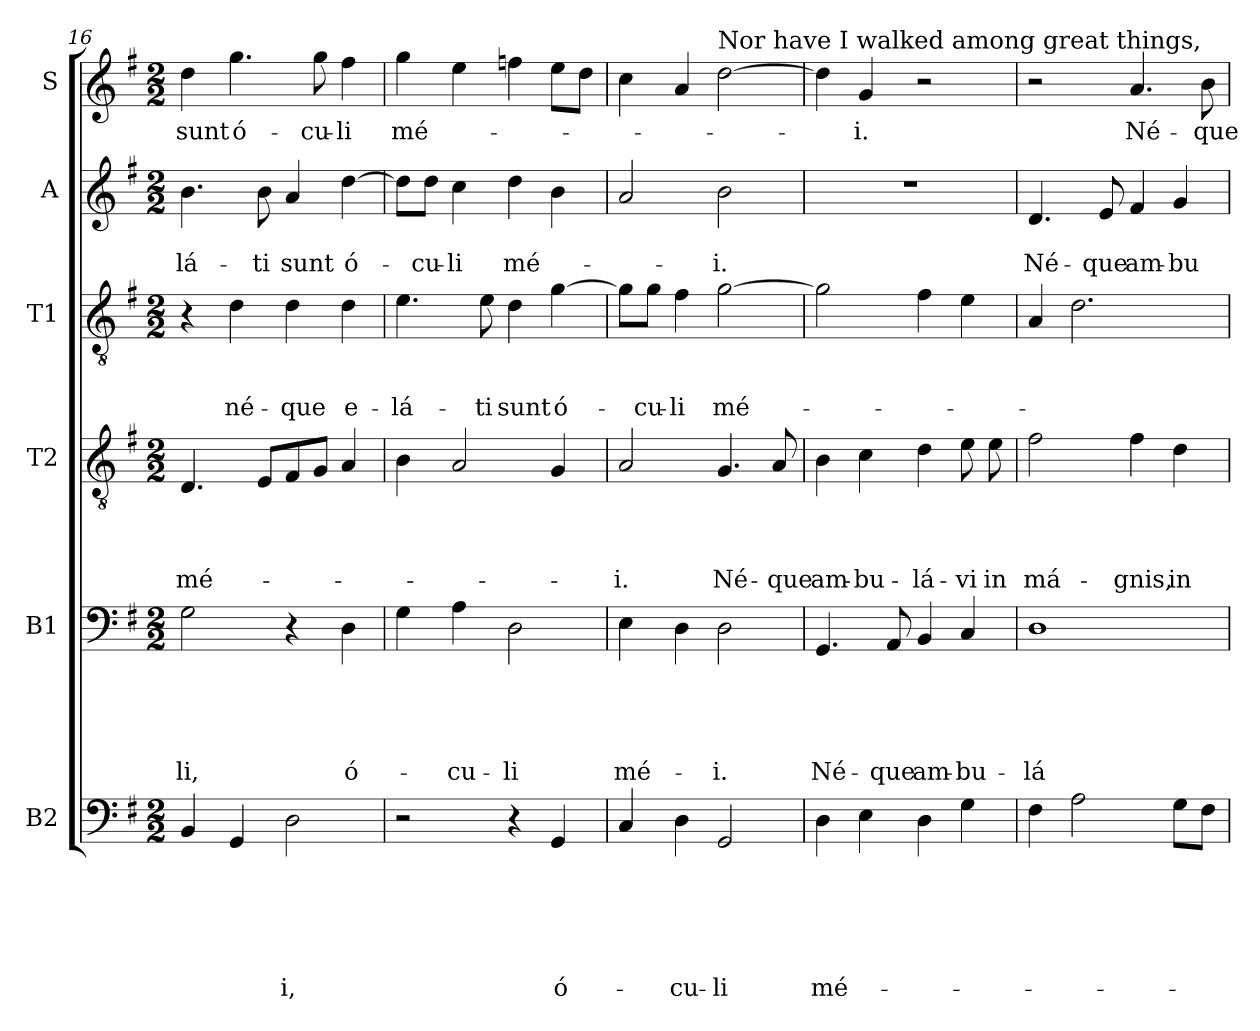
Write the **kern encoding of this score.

**kern	**text	**text	**text	**text	**text	**text	**kern	**text	**text	**text	**text	**text	**kern	**text	**text	**text	**text	**kern	**text	**text	**text	**kern	**text	**text	**kern	**text
*part6	*part6	*part6	*part6	*part6	*part6	*part6	*part5	*part5	*part5	*part5	*part5	*part5	*part4	*part4	*part4	*part4	*part4	*part3	*part3	*part3	*part3	*part2	*part2	*part2	*part1	*part1
*staff6	*staff6	*staff6	*staff6	*staff6	*staff6	*staff6	*staff5	*staff5	*staff5	*staff5	*staff5	*staff5	*staff4	*staff4	*staff4	*staff4	*staff4	*staff3	*staff3	*staff3	*staff3	*staff2	*staff2	*staff2	*staff1	*staff1
*I"B2	*	*	*	*	*	*	*I"B1	*	*	*	*	*	*I"T2	*	*	*	*	*I"T1	*	*	*	*I"A	*	*	*I"S	*
!!LO:PB:g=z
*clefF4	*	*	*	*	*	*	*clefF4	*	*	*	*	*	*clefGv2	*	*	*	*	*clefGv2	*	*	*	*clefG2	*	*	*clefG2	*
*k[f#]	*	*	*	*	*	*	*k[f#]	*	*	*	*	*	*k[f#]	*	*	*	*	*k[f#]	*	*	*	*k[f#]	*	*	*k[f#]	*
*G:	*	*	*	*	*	*	*G:	*	*	*	*	*	*G:	*	*	*	*	*G:	*	*	*	*G:	*	*	*G:	*
*M2/2	*	*	*	*	*	*	*M2/2	*	*	*	*	*	*M2/2	*	*	*	*	*M2/2	*	*	*	*M2/2	*	*	*M2/2	*
=16	=16	=16	=16	=16	=16	=16	=16	=16	=16	=16	=16	=16	=16	=16	=16	=16	=16	=16	=16	=16	=16	=16	=16	=16	=16	=16
!	!	!	!	!	!	!	!	!	!	!	!	!LO:LY:b	!	!	!	!	!LO:LY:b	!	!	!	!	!	!	!LO:LY:b	!	!LO:LY:b
4BB/	.	.	.	.	.	.	2G\	.	.	.	.	-li,	4.D/	.	.	.	mé-	4r	.	.	.	4.b\	.	-lá-	4dd\	sunt
!	!	!	!	!	!	!	!	!	!	!	!	!	!	!	!	!	!	!	!	!	!LO:LY:b	!	!	!	!	!LO:LY:b
4GG/	.	.	.	.	.	.	.	.	.	.	.	.	.	.	.	.	.	4d\	.	.	né-	.	.	.	4.gg\	ó-
!	!	!	!	!	!	!	!	!	!	!	!	!	!	!	!	!	!	!	!	!	!	!	!	!LO:LY:b	!	!
.	.	.	.	.	.	.	.	.	.	.	.	.	8E/L	.	.	.	.	.	.	.	.	8b\	.	-ti	.	.
!	!	!	!	!	!	!LO:LY:b	!	!	!	!	!	!	!	!	!	!	!	!	!	!	!LO:LY:b	!	!	!LO:LY:b	!	!
2D\	.	.	.	.	.	-i,	4r	.	.	.	.	.	8F#/	.	.	.	.	4d\	.	.	-que	4a/	.	sunt	.	.
!	!	!	!	!	!	!	!	!	!	!	!	!	!	!	!	!	!	!	!	!	!	!	!	!	!	!LO:LY:b
.	.	.	.	.	.	.	.	.	.	.	.	.	8G/J	.	.	.	.	.	.	.	.	.	.	.	8gg\	-cu-
!	!	!	!	!	!	!	!	!	!	!	!	!LO:LY:b	!	!	!	!	!	!	!	!	!LO:LY:b	!	!	!LO:LY:b	!	!LO:LY:b
.	.	.	.	.	.	.	4D\	.	.	.	.	ó-	4A/	.	.	.	.	4d\	.	.	e-	[4dd\	.	ó-	4ff#\	-li
=17	=17	=17	=17	=17	=17	=17	=17	=17	=17	=17	=17	=17	=17	=17	=17	=17	=17	=17	=17	=17	=17	=17	=17	=17	=17	=17
!	!	!	!	!	!	!	!	!	!	!	!	!	!	!	!	!	!	!	!	!	!LO:LY:b	!	!	!	!	!LO:LY:b
2r	.	.	.	.	.	.	4G\	.	.	.	.	.	4B\	.	.	.	.	4.e\	.	.	-lá-	8dd\L]	.	.	4gg\	mé-
!	!	!	!	!	!	!	!	!	!	!	!	!	!	!	!	!	!	!	!	!	!	!	!	!LO:LY:b	!	!
.	.	.	.	.	.	.	.	.	.	.	.	.	.	.	.	.	.	.	.	.	.	8dd\J	.	-cu-	.	.
!	!	!	!	!	!	!	!	!	!	!	!	!LO:LY:b	!	!	!	!	!	!	!	!	!	!	!	!LO:LY:b	!	!
.	.	.	.	.	.	.	4A\	.	.	.	.	-cu-	2A/	.	.	.	.	.	.	.	.	4cc\	.	-li	4ee\	.
!	!	!	!	!	!	!	!	!	!	!	!	!	!	!	!	!	!	!	!	!	!LO:LY:b	!	!	!	!	!
.	.	.	.	.	.	.	.	.	.	.	.	.	.	.	.	.	.	8e\	.	.	-ti	.	.	.	.	.
!	!	!	!	!	!	!	!	!	!	!	!	!LO:LY:b	!	!	!	!	!	!	!	!	!LO:LY:b	!	!	!LO:LY:b	!	!
4r	.	.	.	.	.	.	2D\	.	.	.	.	-li	.	.	.	.	.	4d\	.	.	sunt	4dd\	.	mé-	4ffni\	.
!	!	!	!	!	!	!LO:LY:b	!	!	!	!	!	!	!	!	!	!	!	!	!	!	!LO:LY:b	!	!	!	!	!
4GG/	.	.	.	.	.	ó-	.	.	.	.	.	.	4G/	.	.	.	.	[4g\	.	.	ó-	4b\	.	.	8ee\L	.
.	.	.	.	.	.	.	.	.	.	.	.	.	.	.	.	.	.	.	.	.	.	.	.	.	8dd\J	.
=18	=18	=18	=18	=18	=18	=18	=18	=18	=18	=18	=18	=18	=18	=18	=18	=18	=18	=18	=18	=18	=18	=18	=18	=18	=18	=18
!	!	!	!	!	!	!	!	!	!	!	!	!LO:LY:b	!	!	!	!	!LO:LY:b	!	!	!	!	!	!	!	!	!
4C/	.	.	.	.	.	.	4E\	.	.	.	.	mé-	2A/	.	.	.	-i.	8g\L]	.	.	.	2a/	.	.	4cc\	.
!	!	!	!	!	!	!	!	!	!	!	!	!	!	!	!	!	!	!	!	!	!LO:LY:b	!	!	!	!	!
.	.	.	.	.	.	.	.	.	.	.	.	.	.	.	.	.	.	8g\J	.	.	-cu-	.	.	.	.	.
!	!	!	!	!	!	!LO:LY:b	!	!	!	!	!	!	!	!	!	!	!	!	!	!	!LO:LY:b	!	!	!	!	!
4D\	.	.	.	.	.	-cu-	4D\	.	.	.	.	.	.	.	.	.	.	4f#\	.	.	-li	.	.	.	4a/	.
!	!	!	!	!	!	!	!	!	!	!	!	!	!	!	!	!	!	!	!	!	!	!	!	!	!LO:TX:a:t=Nor have I walked among great things,	!
!	!	!	!	!	!	!LO:LY:b	!	!	!	!	!	!LO:LY:b	!	!	!	!	!LO:LY:b	!	!	!	!LO:LY:b	!	!	!LO:LY:b	!	!
2GG/	.	.	.	.	.	-li	2D\	.	.	.	.	-i.	4.G/	.	.	.	Né-	[2g\	.	.	mé-	2b\	.	-i.	[2dd\	.
!	!	!	!	!	!	!	!	!	!	!	!	!	!	!	!	!	!LO:LY:b	!	!	!	!	!	!	!	!	!
.	.	.	.	.	.	.	.	.	.	.	.	.	8A/	.	.	.	-que	.	.	.	.	.	.	.	.	.
=19	=19	=19	=19	=19	=19	=19	=19	=19	=19	=19	=19	=19	=19	=19	=19	=19	=19	=19	=19	=19	=19	=19	=19	=19	=19	=19
!	!	!	!	!	!	!LO:LY:b	!	!	!	!	!	!LO:LY:b	!	!	!	!	!LO:LY:b	!	!	!	!	!	!	!	!	!
4D\	.	.	.	.	.	mé-	4.GG/	.	.	.	.	Né-	4B\	.	.	.	am-	2g\]	.	.	.	1r	.	.	4dd\]	.
!	!	!	!	!	!	!	!	!	!	!	!	!	!	!	!	!	!LO:LY:b	!	!	!	!	!	!	!	!	!LO:LY:b
4E\	.	.	.	.	.	.	.	.	.	.	.	.	4c\	.	.	.	-bu-	.	.	.	.	.	.	.	4g/	-i.
!	!	!	!	!	!	!	!	!	!	!	!	!LO:LY:b	!	!	!	!	!	!	!	!	!	!	!	!	!	!
.	.	.	.	.	.	.	8AA/	.	.	.	.	-que	.	.	.	.	.	.	.	.	.	.	.	.	.	.
!	!	!	!	!	!	!	!	!	!	!	!	!LO:LY:b	!	!	!	!	!LO:LY:b	!	!	!	!	!	!	!	!	!
4D\	.	.	.	.	.	.	4BB/	.	.	.	.	am-	4d\	.	.	.	-lá-	4f#\	.	.	.	.	.	.	2r	.
!	!	!	!	!	!	!	!	!	!	!	!	!LO:LY:b	!	!	!	!	!LO:LY:b	!	!	!	!	!	!	!	!	!
4G\	.	.	.	.	.	.	4C/	.	.	.	.	-bu-	8e\	.	.	.	-vi	4e\	.	.	.	.	.	.	.	.
!	!	!	!	!	!	!	!	!	!	!	!	!	!	!	!	!	!LO:LY:b	!	!	!	!	!	!	!	!	!
.	.	.	.	.	.	.	.	.	.	.	.	.	8e\	.	.	.	in	.	.	.	.	.	.	.	.	.
=20	=20	=20	=20	=20	=20	=20	=20	=20	=20	=20	=20	=20	=20	=20	=20	=20	=20	=20	=20	=20	=20	=20	=20	=20	=20	=20
!	!	!	!	!	!	!	!	!	!	!	!	!LO:LY:b	!	!	!	!	!LO:LY:b	!	!	!	!	!	!	!LO:LY:b	!	!
4F#\	.	.	.	.	.	.	1D	.	.	.	.	-lá-	2f#\	.	.	.	má-	4A/	.	.	.	4.d/	.	Né-	2r	.
2A\	.	.	.	.	.	.	.	.	.	.	.	.	.	.	.	.	.	2.d\	.	.	.	.	.	.	.	.
!	!	!	!	!	!	!	!	!	!	!	!	!	!	!	!	!	!	!	!	!	!	!	!	!LO:LY:b	!	!
.	.	.	.	.	.	.	.	.	.	.	.	.	.	.	.	.	.	.	.	.	.	8e/	.	-que	.	.
!	!	!	!	!	!	!	!	!	!	!	!	!	!	!	!	!	!LO:LY:b	!	!	!	!	!	!	!LO:LY:b	!	!LO:LY:b
.	.	.	.	.	.	.	.	.	.	.	.	.	4f#\	.	.	.	-gnis,	.	.	.	.	4f#/	.	am-	4.a/	Né-
!	!	!	!	!	!	!	!	!	!	!	!	!	!	!	!	!	!LO:LY:b	!	!	!	!	!	!	!LO:LY:b	!	!
8G\L	.	.	.	.	.	.	.	.	.	.	.	.	4d\	.	.	.	in	.	.	.	.	4g/	.	-bu-	.	.
!	!	!	!	!	!	!	!	!	!	!	!	!	!	!	!	!	!	!	!	!	!	!	!	!	!	!LO:LY:b
8F#\J	.	.	.	.	.	.	.	.	.	.	.	.	.	.	.	.	.	.	.	.	.	.	.	.	8b\	-que
=	=	=	=	=	=	=	=	=	=	=	=	=	=	=	=	=	=	=	=	=	=	=	=	=	=	=
*-	*-	*-	*-	*-	*-	*-	*-	*-	*-	*-	*-	*-	*-	*-	*-	*-	*-	*-	*-	*-	*-	*-	*-	*-	*-	*-
